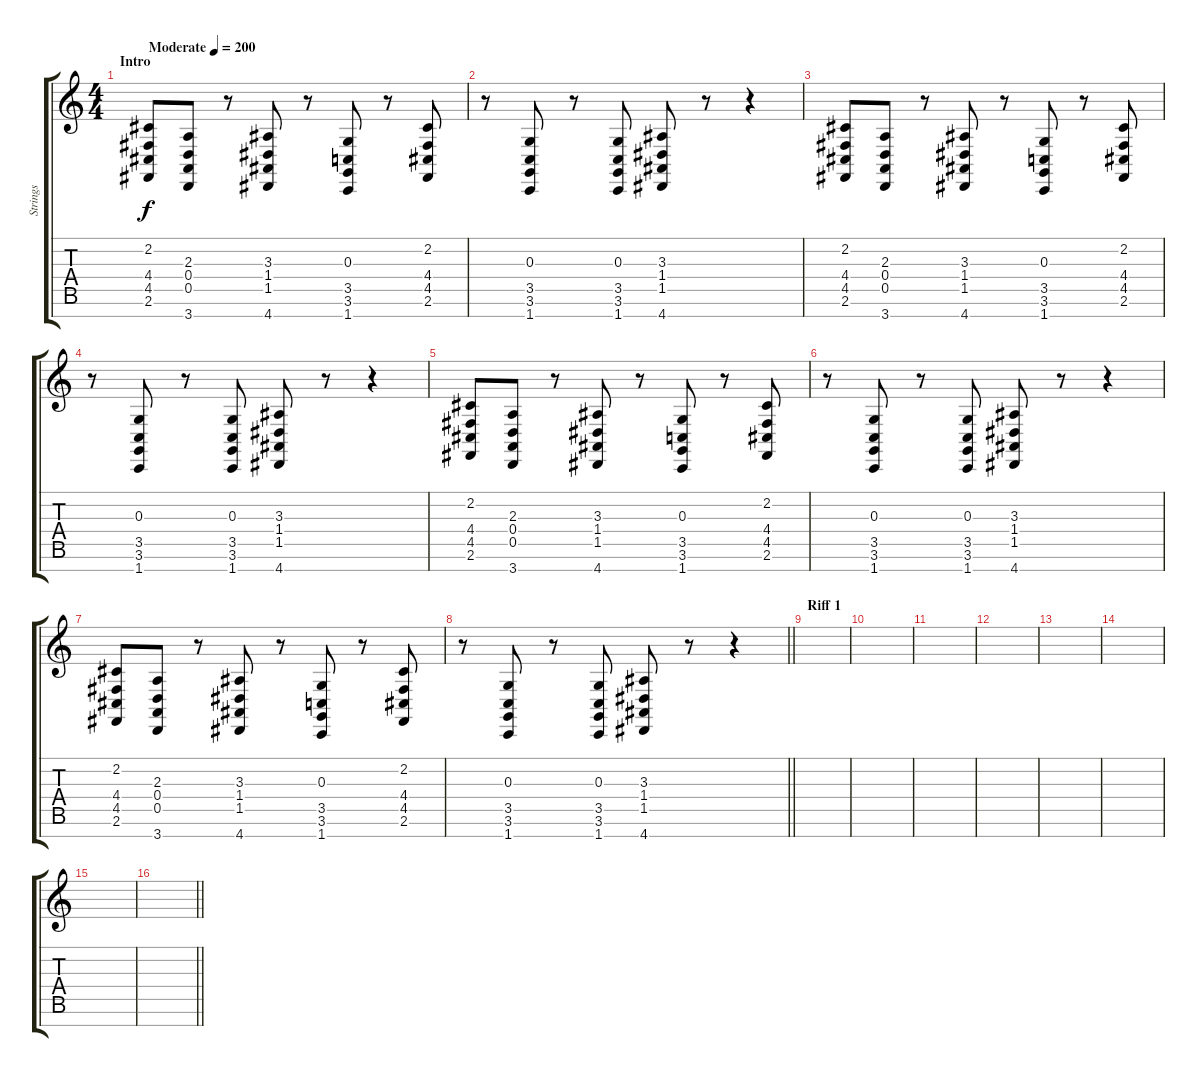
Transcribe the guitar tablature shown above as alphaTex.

\track ("Strings" "Strings") {instrument stringensemble1}
\staff {score tabs}
\tuning (E4 B3 G3 D3 A2 E2 B1) {hide}
\ts (4 4)
\section ("" "Intro")
\tempo (200 "Moderate")
\clef g2
\ks c
(2.2 4.4 4.5 2.6).8{dy f instrument stringensemble1} (2.3 0.4 0.5 3.7).8 r.8 (3.3 1.4 1.5 4.7).8 r.8 (0.3 3.5 3.6 1.7).8 r.8 (2.2 4.4 4.5 2.6).8 |
r.8 (0.3 3.5 3.6 1.7).8 r.8 (0.3 3.5 3.6 1.7).8 (3.3 1.4 1.5 4.7).8 r.8 r.4 |
(2.2 4.4 4.5 2.6).8 (2.3 0.4 0.5 3.7).8 r.8 (3.3 1.4 1.5 4.7).8 r.8 (0.3 3.5 3.6 1.7).8 r.8 (2.2 4.4 4.5 2.6).8 |
r.8 (0.3 3.5 3.6 1.7).8 r.8 (0.3 3.5 3.6 1.7).8 (3.3 1.4 1.5 4.7).8 r.8 r.4 |
(2.2 4.4 4.5 2.6).8 (2.3 0.4 0.5 3.7).8 r.8 (3.3 1.4 1.5 4.7).8 r.8 (0.3 3.5 3.6 1.7).8 r.8 (2.2 4.4 4.5 2.6).8 |
r.8 (0.3 3.5 3.6 1.7).8 r.8 (0.3 3.5 3.6 1.7).8 (3.3 1.4 1.5 4.7).8 r.8 r.4 |
(2.2 4.4 4.5 2.6).8 (2.3 0.4 0.5 3.7).8 r.8 (3.3 1.4 1.5 4.7).8 r.8 (0.3 3.5 3.6 1.7).8 r.8 (2.2 4.4 4.5 2.6).8 |
\barLineRight lightlight
r.8 (0.3 3.5 3.6 1.7).8 r.8 (0.3 3.5 3.6 1.7).8 (3.3 1.4 1.5 4.7).8 r.8 r.4 |
\section ("" "Riff 1")
|
|
|
|
|
|
|
\barLineRight lightlight
